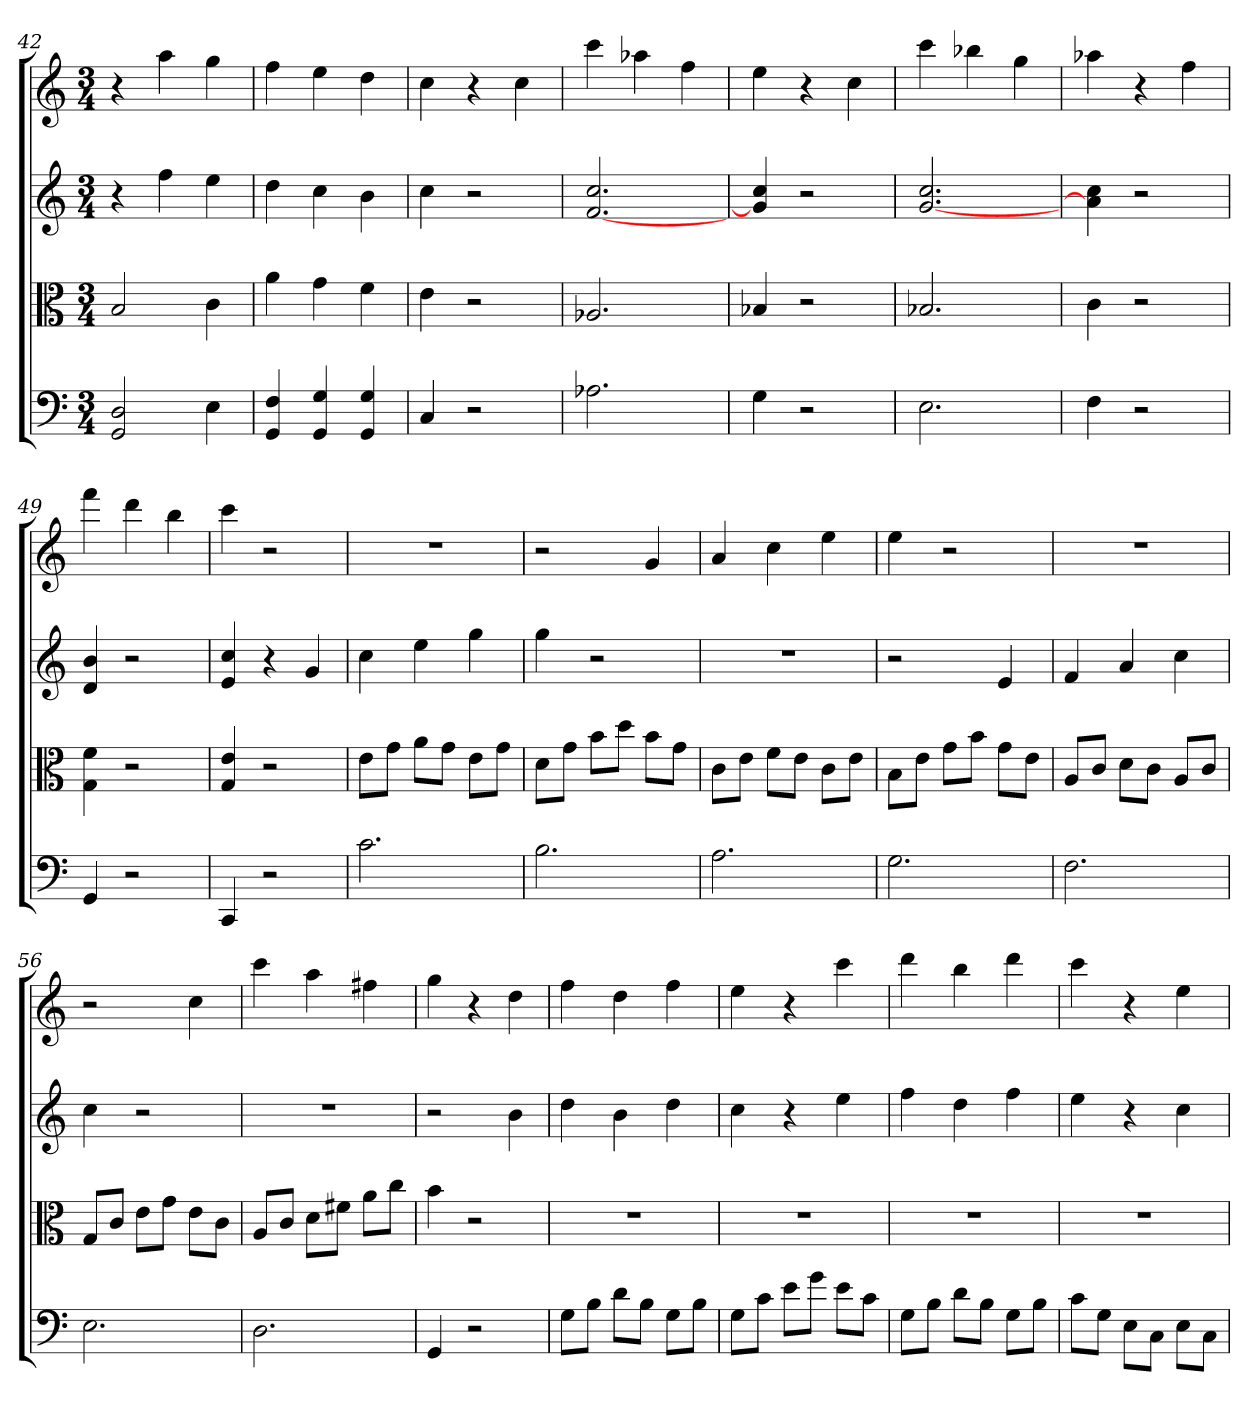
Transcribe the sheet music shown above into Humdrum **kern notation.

**kern	**kern	**kern	**kern
*part4	*part3	*part2	*part1
*staff4	*staff3	*staff2	*staff1
*clefF4	*clefC3	*	*
*k[]	*k[]	*k[]	*k[]
*C:	*C:	*C:	*C:
*M3/4	*M3/4	*M3/4	*M3/4
=42	=42	=42	=42
2GG 2D	2B	4r	4r
.	.	4ff	4aa
4E	4c	4ee	4gg
=43	=43	=43	=43
4GG 4F	4a	4dd	4ff
4GG 4G	4g	4cc	4ee
4GG 4G	4f	4b	4dd
=44	=44	=44	=44
4C	4e	4cc	4cc
2r	2r	2r	4r
.	.	.	4cc
=45	=45	=45	=45
2.A-X	2.A-X	[2.f 2.cc	4ccc
.	.	.	4aa-X
.	.	.	4ff
=46	=46	=46	=46
4G	4B-X	4g] 4cc	4ee
2r	2r	2r	4r
.	.	.	4cc
=47	=47	=47	=47
2.E	2.B-X	[2.g 2.cc	4ccc
.	.	.	4bb-X
.	.	.	4gg
=48	=48	=48	=48
4F	4c	4a-] 4cc	4aa-X
2r	2r	2r	4r
.	.	.	4ff
=49	=49	=49	=49
4GG	4G 4f	4d 4b	4fff
2r	2r	2r	4ddd
.	.	.	4bb
=50	=50	=50	=50
4CC	4G 4e	4e 4cc	4ccc
2r	2r	4r	2r
.	.	4g	.
=51	=51	=51	=51
2.c	8e\L	4cc	2.r
.	8g\J	.	.
.	8a\L	4ee	.
.	8g\J	.	.
.	8e\L	4gg	.
.	8g\J	.	.
=52	=52	=52	=52
2.B	8d\L	4gg	2r
.	8g\J	.	.
.	8b\L	2r	.
.	8dd\J	.	.
.	8b\L	.	4g
.	8g\J	.	.
=53	=53	=53	=53
2.A	8c\L	2.r	4a
.	8e\J	.	.
.	8f\L	.	4cc
.	8e\J	.	.
.	8c\L	.	4ee
.	8e\J	.	.
=54	=54	=54	=54
2.G	8B\L	2r	4ee
.	8e\J	.	.
.	8g\L	.	2r
.	8b\J	.	.
.	8g\L	4e	.
.	8e\J	.	.
=55	=55	=55	=55
2.F	8A/L	4f	2.r
.	8c/J	.	.
.	8d\L	4a	.
.	8c\J	.	.
.	8A/L	4cc	.
.	8c/J	.	.
=56	=56	=56	=56
2.E	8G/L	4cc	2r
.	8c/J	.	.
.	8e\L	2r	.
.	8g\J	.	.
.	8e\L	.	4cc
.	8c\J	.	.
=57	=57	=57	=57
2.D	8A/L	2.r	4ccc
.	8c/J	.	.
.	8d\L	.	4aa
.	8f#X\J	.	.
.	8a\L	.	4ff#X
.	8cc\J	.	.
=58	=58	=58	=58
4GG	4b	2r	4gg
2r	2r	.	4r
.	.	4b	4dd
=59	=59	=59	=59
8G\L	2.r	4dd	4ff
8B\J	.	.	.
8d\L	.	4b	4dd
8B\J	.	.	.
8G\L	.	4dd	4ff
8B\J	.	.	.
=60	=60	=60	=60
8G\L	2.r	4cc	4ee
8c\J	.	.	.
8e\L	.	4r	4r
8g\J	.	.	.
8e\L	.	4ee	4ccc
8c\J	.	.	.
=61	=61	=61	=61
8G\L	2.r	4ff	4ddd
8B\J	.	.	.
8d\L	.	4dd	4bb
8B\J	.	.	.
8G\L	.	4ff	4ddd
8B\J	.	.	.
=62	=62	=62	=62
8c\L	2.r	4ee	4ccc
8G\J	.	.	.
8E\L	.	4r	4r
8C\J	.	.	.
8E\L	.	4cc	4ee
8C\J	.	.	.
=	=	=	=
*-	*-	*-	*-
